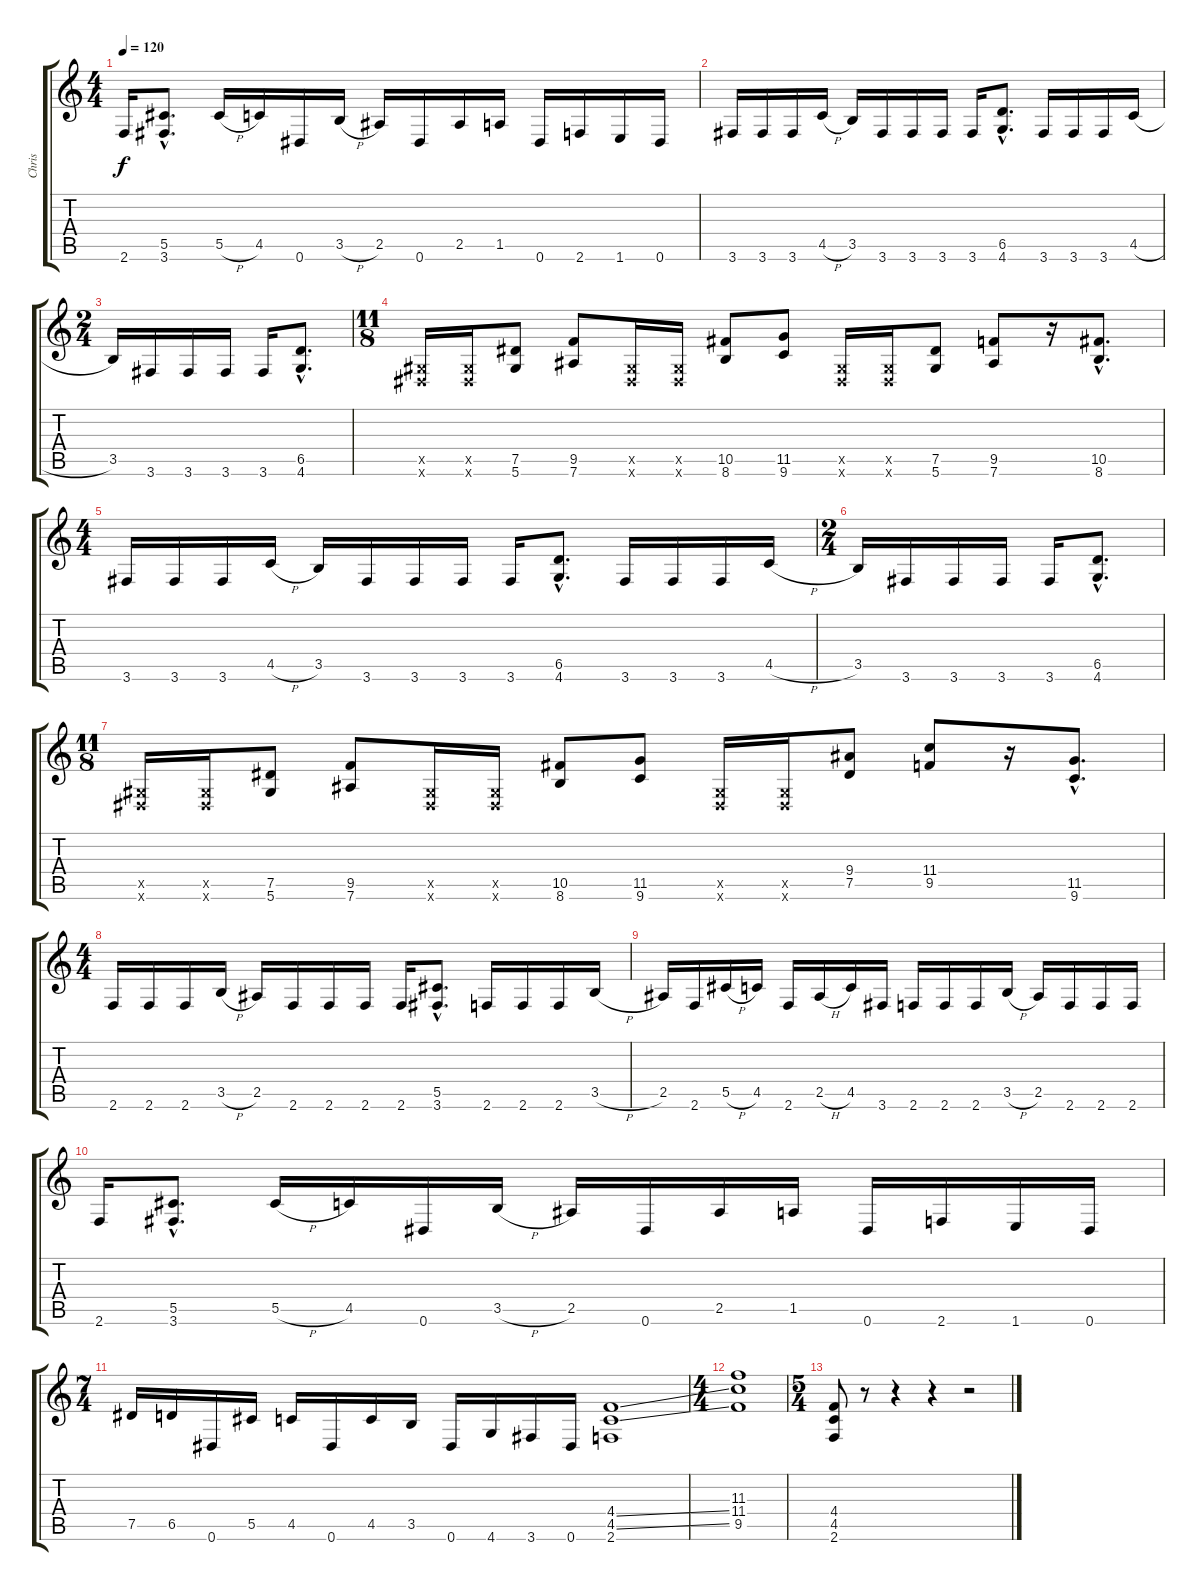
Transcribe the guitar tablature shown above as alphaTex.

\track ("Chris" "Chris") {instrument distortionguitar}
\staff {score tabs}
\tuning (Eb4 Bb3 Gb3 Db3 Ab2 Eb2) {hide}
\ts (4 4)
\tempo 120
\clef g2
\ks c
2.6.16{dy f} (5.5{hac} 3.6{hac}).8{d} 5.5{h}.16 4.5.16 0.6.16 3.5{h}.16 2.5.16 0.6.16 2.5.16 1.5.16 0.6.16 2.6.16 1.6.16 0.6.16 |
3.6.16 3.6.16 3.6.16 4.5{h}.16 3.5.16 3.6.16 3.6.16 3.6.16 3.6.16 (6.5{hac} 4.6{hac}).8{d} 3.6.16 3.6.16 3.6.16 4.5{h}.16 |
\ts (2 4)
3.5.16 3.6.16 3.6.16 3.6.16 3.6.16 (6.5{hac} 4.6{hac}).8{d} |
\ts (11 8)
(0.5{x} 0.6{x}).16 (0.5{x} 0.6{x}).16 (7.5 5.6).8 (9.5 7.6).8 (0.5{x} 0.6{x}).16 (0.5{x} 0.6{x}).16 (10.5 8.6).8 (11.5 9.6).8 (0.5{x} 0.6{x}).16 (0.5{x} 0.6{x}).16 (7.5 5.6).8 (9.5 7.6).8 r.16 (10.5{hac} 8.6{hac}).8{d} |
\ts (4 4)
3.6.16 3.6.16 3.6.16 4.5{h}.16 3.5.16 3.6.16 3.6.16 3.6.16 3.6.16 (6.5{hac} 4.6{hac}).8{d} 3.6.16 3.6.16 3.6.16 4.5{h}.16 |
\ts (2 4)
3.5.16 3.6.16 3.6.16 3.6.16 3.6.16 (6.5{hac} 4.6{hac}).8{d} |
\ts (11 8)
(0.5{x} 0.6{x}).16 (0.5{x} 0.6{x}).16 (7.5 5.6).8 (9.5 7.6).8 (0.5{x} 0.6{x}).16 (0.5{x} 0.6{x}).16 (10.5 8.6).8 (11.5 9.6).8 (0.5{x} 0.6{x}).16 (0.5{x} 0.6{x}).16 (9.4 7.5).8 (11.4 9.5).8 r.16 (11.5{hac} 9.6{hac}).8{d} |
\ts (4 4)
2.6.16 2.6.16 2.6.16 3.5{h}.16 2.5.16 2.6.16 2.6.16 2.6.16 2.6.16 (5.5{hac} 3.6{hac}).8{d} 2.6.16 2.6.16 2.6.16 3.5{h}.16 |
2.5.16 2.6.16 5.5{h}.16 4.5.16 2.6.16 2.5{h}.16 4.5.16 3.6.16 2.6.16 2.6.16 2.6.16 3.5{h}.16 2.5.16 2.6.16 2.6.16 2.6.16 |
2.6.16 (5.5{hac} 3.6{hac}).8{d} 5.5{h}.16 4.5.16 0.6.16 3.5{h}.16 2.5.16 0.6.16 2.5.16 1.5.16 0.6.16 2.6.16 1.6.16 0.6.16 |
\ts (7 4)
7.5.16 6.5.16 0.6.16 5.5.16 4.5.16 0.6.16 4.5.16 3.5.16 0.6.16 4.6.16 3.6.16 0.6.16 (4.4{ss} 4.5{ss} 2.6).1 |
\ts (4 4)
(11.3 11.4 9.5).1 |
\ts (5 4)
(4.4 4.5 2.6).8 r.8 r.4 r.4 r.2
